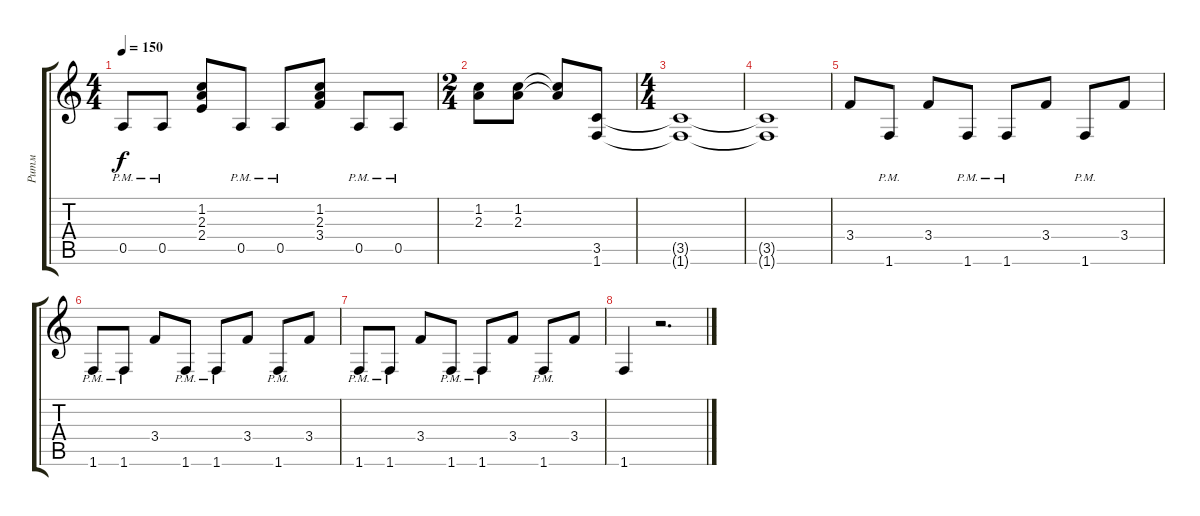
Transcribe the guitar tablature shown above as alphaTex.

\track ("Ритм" "Ритм") {instrument distortionguitar}
\staff {score tabs}
\tuning (E4 B3 G3 D3 A2 E2) {hide}
\ts (4 4)
\tempo 150
\clef g2
\ks c
0.5{pm}.8{dy f} 0.5{pm}.8 (1.2 2.3 2.4).8 0.5{pm}.8 0.5{pm}.8 (1.2 2.3 3.4).8 0.5{pm}.8 0.5{pm}.8 |
\ts (2 4)
(1.2 2.3).8 (1.2 2.3).8 (1.2{t} 2.3{t}).8 (3.5 1.6).8 |
\ts (4 4)
(3.5{t} 1.6{t}).1 |
(3.5{t} 1.6{t}).1 |
3.4.8 1.6{pm}.8 3.4.8 1.6{pm}.8 1.6{pm}.8 3.4.8 1.6{pm}.8 3.4.8 |
1.6{pm}.8 1.6{pm}.8 3.4.8 1.6{pm}.8 1.6{pm}.8 3.4.8 1.6{pm}.8 3.4.8 |
1.6{pm}.8 1.6{pm}.8 3.4.8 1.6{pm}.8 1.6{pm}.8 3.4.8 1.6{pm}.8 3.4.8 |
1.6.4 r.2{d}
